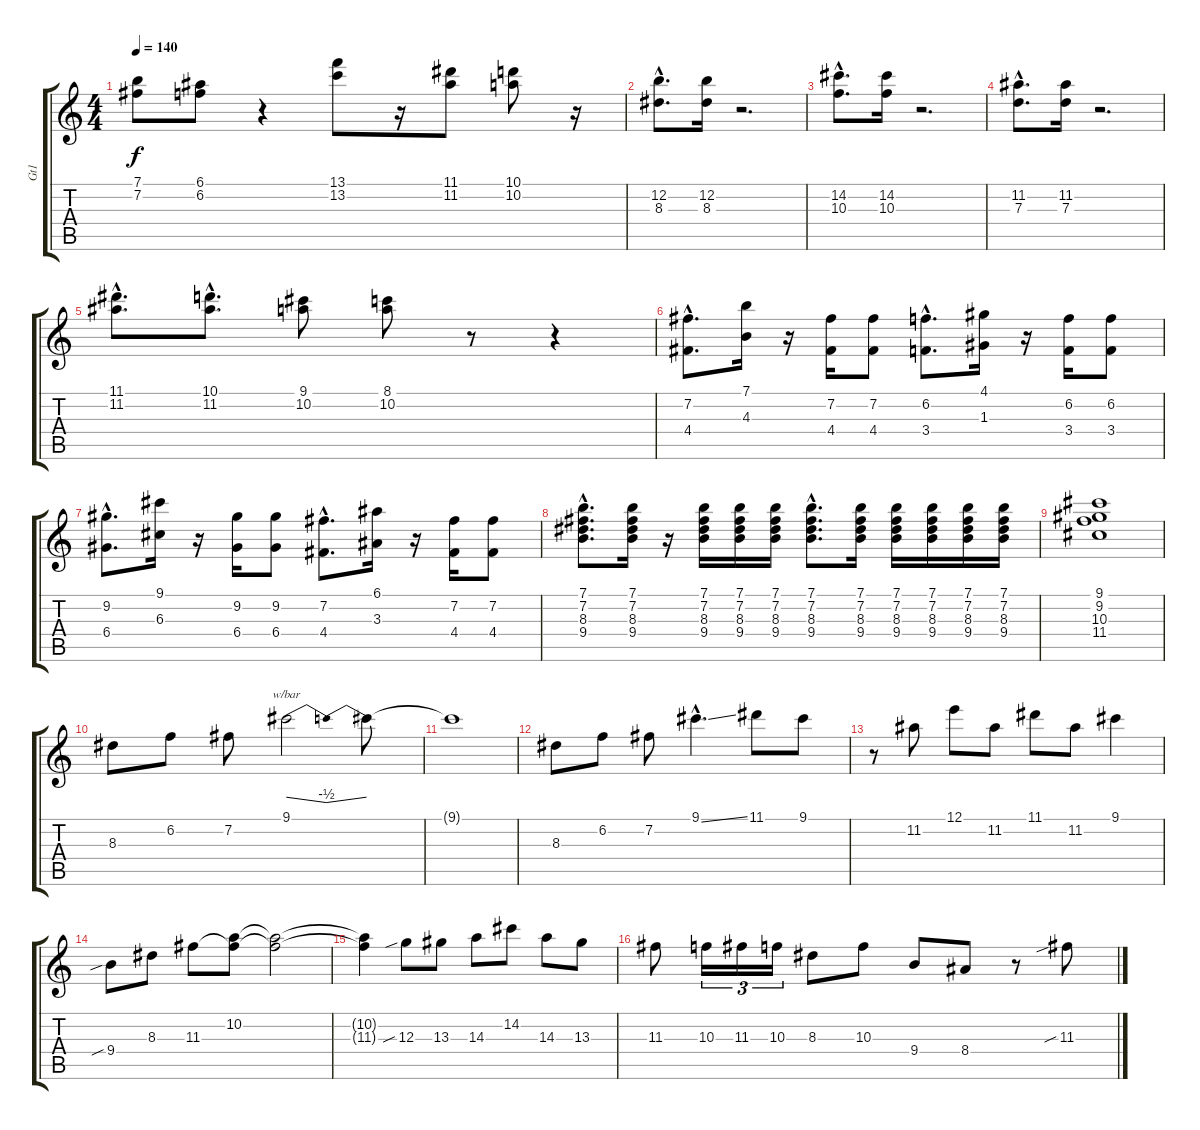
\track ("Gt1 " "Gt1 ") {instrument overdrivenguitar}
\staff {score tabs}
\tuning (E4 B3 G3 D3 A2 E2) {hide}
\ts (4 4)
\tempo 140
\clef g2
\ks c
(7.1 7.2).8{dy f} (6.1 6.2).8 r.4 (13.1 13.2).8 r.16 (11.1 11.2).8 (10.1 10.2).8 r.16 |
(12.2{hac} 8.3{hac}).8{d} (12.2 8.3).16 r.2{d} |
(14.2{hac} 10.3{hac}).8{d} (14.2 10.3).16 r.2{d} |
(11.2{hac} 7.3{hac}).8{d} (11.2 7.3).16 r.2{d} |
(11.1{hac} 11.2{hac}).8{d} (10.1{hac} 11.2{hac}).8{d} (9.1 10.2).8 (8.1 10.2).8 r.8 r.4 |
(7.2{hac} 4.4{hac}).8{d} (7.1 4.3).16 r.16 (7.2 4.4).16 (7.2 4.4).8 (6.2{hac} 3.4{hac}).8{d} (4.1 1.3).16 r.16 (6.2 3.4).16 (6.2 3.4).8 |
(9.2{hac} 6.4{hac}).8{d} (9.1 6.3).16 r.16 (9.2 6.4).16 (9.2 6.4).8 (7.2{hac} 4.4{hac}).8{d} (6.1 3.3).16 r.16 (7.2 4.4).16 (7.2 4.4).8 |
(7.1{hac} 7.2{hac} 8.3{hac} 9.4{hac}).8{d} (7.1 7.2 8.3 9.4).16 r.16 (7.1 7.2 8.3 9.4).16 (7.1 7.2 8.3 9.4).16 (7.1 7.2 8.3 9.4).16 (7.1{hac} 7.2{hac} 8.3{hac} 9.4{hac}).8{d} (7.1 7.2 8.3 9.4).16 (7.1 7.2 8.3 9.4).16 (7.1 7.2 8.3 9.4).16 (7.1 7.2 8.3 9.4).16 (7.1 7.2 8.3 9.4).16 |
(9.1 9.2 10.3 11.4).1 |
8.3.8 6.2.8 7.2.8 9.1.2{tbe (dip default 0 0 40 -2 60 0)} 9.1{t}.8 |
9.1{t}.1 |
8.3.8 6.2.8 7.2.8 9.1{ss hac}.4{d} 11.1.8 9.1.8 |
r.8 11.2.8 12.1.8 11.2.8 11.1.8 11.2.8 9.1.4 |
9.4{sib}.8 8.3.8 11.3.8 (10.2 11.3{t}).8 (10.2{t} 11.3{t}).2 |
(10.2{t} 11.3{t}).4 12.3{sib}.8 13.3.8 14.3.8 14.2.8 14.3.8 13.3.8 |
11.3.8 10.3.16{tu (3 2)} 11.3.16{tu (3 2)} 10.3.16{tu (3 2)} 8.3.8 10.3.8 9.4.8 8.4.8 r.8 11.3{sib}.8
